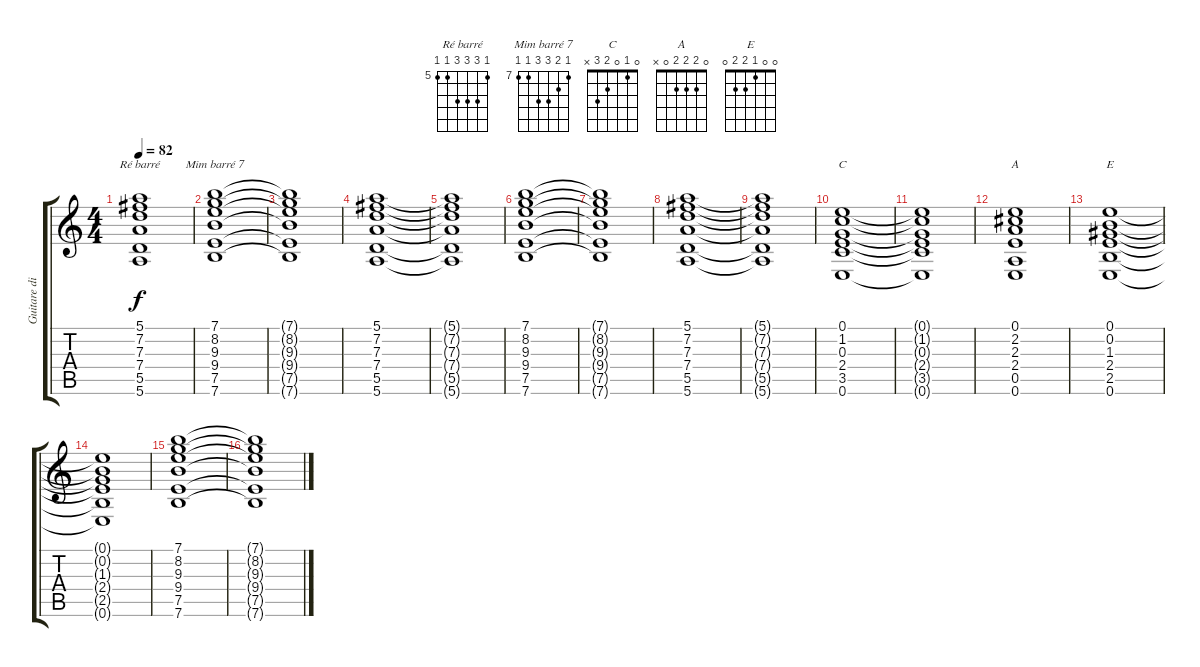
\track ("Guitare disto" "Guitare di") {instrument overdrivenguitar}
\staff {score tabs}
\tuning (E4 B3 G3 D3 A2 E2) {hide}
\chord ("Ré barré" 5 7 7 7 5 5) {firstfret 5}
\chord ("Mim barré 7" 7 8 9 9 7 7) {firstfret 7}
\chord ("C" 0 1 0 2 3 x)
\chord ("A" 0 2 2 2 0 x)
\chord ("E" 0 0 1 2 2 0)
\ts (4 4)
\tempo 82
\clef g2
\ks c
(5.1{t} 7.2{t} 7.3{t} 7.4{t} 5.5{t} 5.6{t}).1{ch "Ré barré" dy f} |
(7.1 8.2 9.3 9.4 7.5 7.6).1{ch "Mim barré 7"} |
(7.1{t} 8.2{t} 9.3{t} 9.4{t} 7.5{t} 7.6{t}).1 |
(5.1 7.2 7.3 7.4 5.5 5.6).1 |
(5.1{t} 7.2{t} 7.3{t} 7.4{t} 5.5{t} 5.6{t}).1 |
(7.1 8.2 9.3 9.4 7.5 7.6).1 |
(7.1{t} 8.2{t} 9.3{t} 9.4{t} 7.5{t} 7.6{t}).1 |
(5.1 7.2 7.3 7.4 5.5 5.6).1 |
(5.1{t} 7.2{t} 7.3{t} 7.4{t} 5.5{t} 5.6{t}).1 |
(0.1 1.2 0.3 2.4 3.5 0.6).1{ch "C"} |
(0.1{t} 1.2{t} 0.3{t} 2.4{t} 3.5{t} 0.6{t}).1 |
(0.1 2.2 2.3 2.4 0.5 0.6).1{ch "A"} |
(0.1 0.2 1.3 2.4 2.5 0.6).1{ch "E"} |
(0.1{t} 0.2{t} 1.3{t} 2.4{t} 2.5{t} 0.6{t}).1 |
(7.1 8.2 9.3 9.4 7.5 7.6).1 |
(7.1{t} 8.2{t} 9.3{t} 9.4{t} 7.5{t} 7.6{t}).1
